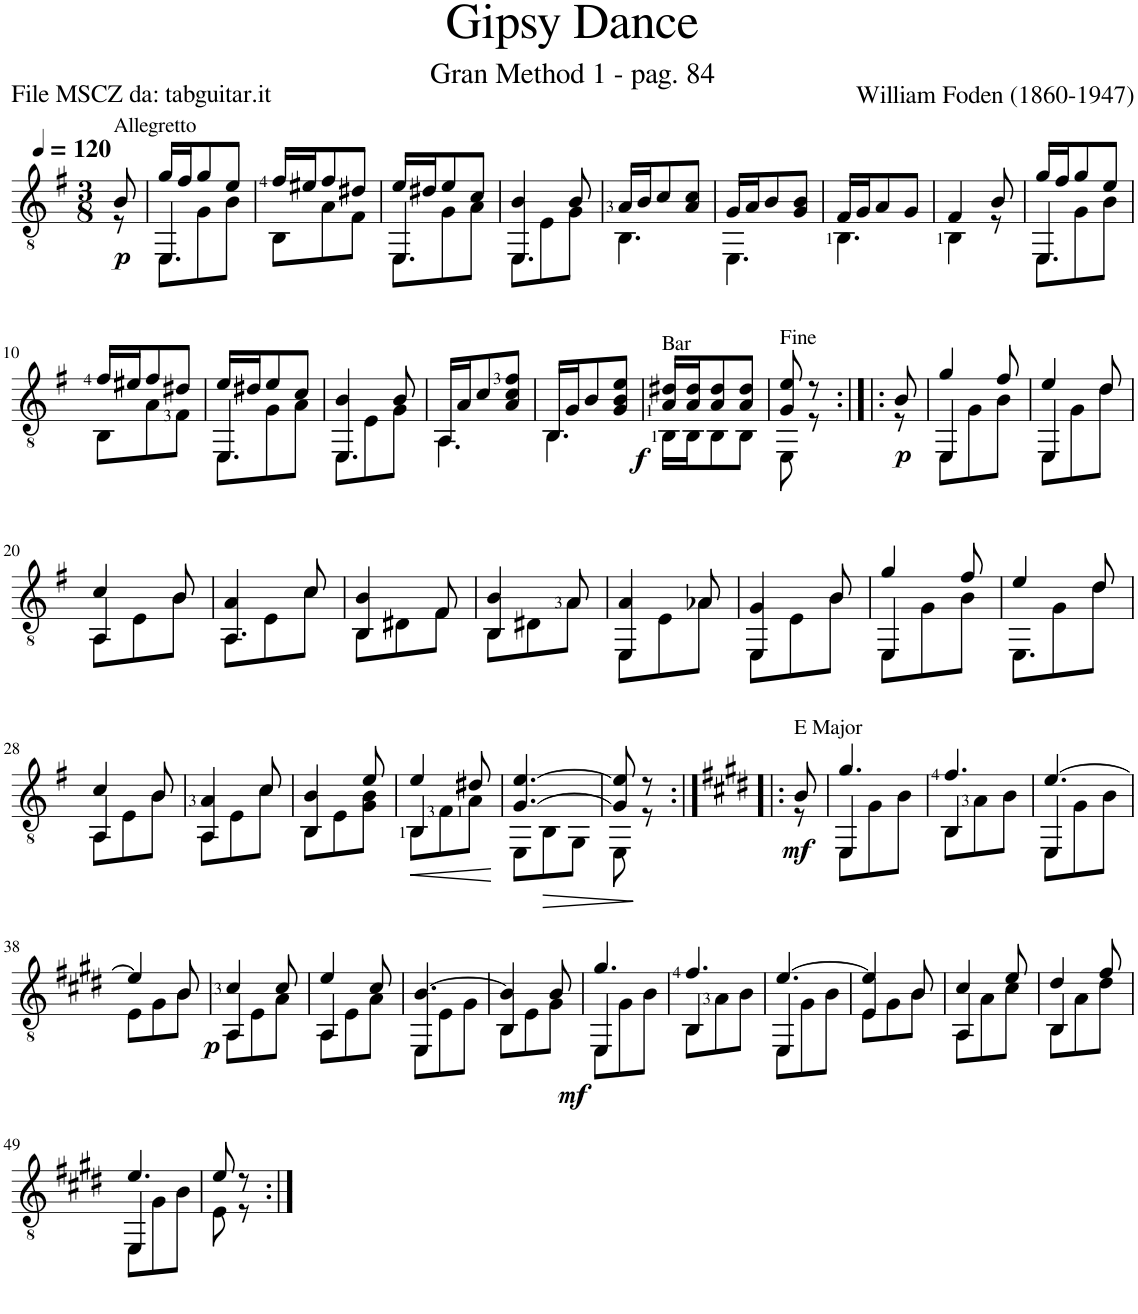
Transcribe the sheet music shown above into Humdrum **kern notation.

**kern	**dynam
*part1	*part1
*staff1	*staff1
*I"Guitar	*
*I'Guit.	*
*clefGv2	*
*k[f#]	*
*M3/8	*
*MM120	*
=	=
*^	*
!LO:TX:a:t=Allegretto	!	!
!	!	!LO:DY:b
8B/	8r	p
=1	=1	=1
*	*^	*
16g/LL	8EE\L	4.EE/	.
16f#/J	.	.	.
8g/	8G\	.	.
8e/J	8B\J	.	.
*	*v	*v	*
=2	=2	=2
16f#/LL	8BB\L	.
16e#X/J	.	.
8f#/	8A\	.
8d#X/J	8F#\J	.
=3	=3	=3
*	*^	*
16e/LL	8EE\L	4.EE/	.
16d#X/J	.	.	.
8e/	8G\	.	.
8c/J	8A\J	.	.
=4	=4	=4	=4
4B/	8EE\L	4.EE/	.
.	8E\	.	.
8B/	8G\J	.	.
*	*v	*v	*
=5	=5	=5
16A/LL	4.BB\	.
16B/J	.	.
8c/	.	.
8A/ 8c/J	.	.
=6	=6	=6
16G/LL	4.EE\	.
16A/J	.	.
8B/	.	.
8G/ 8B/J	.	.
=7	=7	=7
16F#/LL	4.BB\	.
16G/J	.	.
8A/	.	.
8G/J	.	.
=8	=8	=8
4F#/	4BB\	.
8B/	8r	.
=9	=9	=9
*	*^	*
16g/LL	8EE\L	4.EE/	.
16f#/J	.	.	.
8g/	8G\	.	.
8e/J	8B\J	.	.
*	*v	*v	*
!!LO:LB:g=z
=10	=10	=10
16f#/LL	8BB\L	.
16e#X/J	.	.
8f#/	8A\	.
8d#X/J	8F#\J	.
=11	=11	=11
*	*^	*
16e/LL	8EE\L	4.EE/	.
16d#X/J	.	.	.
8e/	8G\	.	.
8c/J	8A\J	.	.
=12	=12	=12	=12
4B/	8EE\L	4.EE/	.
.	8E\	.	.
8B/	8G\J	.	.
*	*v	*v	*
=13	=13	=13
16AA/LL	4.AA\	.
16A/J	.	.
8c/	.	.
8A/ 8c/ 8f#/J	.	.
=14	=14	=14
16BB/LL	4.BB\	.
16G/J	.	.
8B/	.	.
!	!	!LO:DY:b
8G/ 8B/ 8e/J	.	f
=15	=15	=15
!LO:TX:a:t=Bar	!	!
16A/ 16d#X/LL	16BB\LL	.
16A/ 16d#/J	16BB\J	.
8A/ 8d#/	8BB\	.
8A/ 8d#/J	8BB\J	.
=16	=16	=16
8G/ 8e/	8EE\	.
8r	8r	.
=17:|!|:	=17:|!|:	=17:|!|:
!	!	!LO:DY:b
8B/	8r	p
=18	=18	=18
*	*^	*
4g/	8EE\L	4.EE/	.
.	8G\	.	.
8f#/	8B\J	.	.
=19	=19	=19	=19
4e/	8EE\L	4.EE/	.
.	8G\	.	.
8d/	8d\J	.	.
!!LO:LB:g=z	!!	!!
=20	=20	=20	=20
4c/	8AA\L	4.AA/	.
.	8E\	.	.
8B/	8B\J	.	.
=21	=21	=21	=21
4A/	8AA\L	4.AA/	.
.	8E\	.	.
8c/	8c\J	.	.
=22	=22	=22	=22
4B/	8BB\L	4.BB/	.
.	8D#X\	.	.
8F#/	8F#\J	.	.
=23	=23	=23	=23
4B/	8BB\L	4.BB/	.
.	8D#X\	.	.
8A/	8A\J	.	.
=24	=24	=24	=24
4A/	8EE\L	4.EE/	.
.	8E\	.	.
8A-X/	8A-\J	.	.
=25	=25	=25	=25
4G/	8EE\L	4.EE/	.
.	8E\	.	.
8B/	8B\J	.	.
=26	=26	=26	=26
4g/	8EE\L	4.EE/	.
.	8G\	.	.
8f#/	8B\J	.	.
=27	=27	=27	=27
4e/	8EE\L	4.EE\	.
.	8G\	.	.
8d/	8d\J	.	.
!!LO:LB:g=z	!!	!!
=28	=28	=28	=28
4c/	8AA\L	4.AA/	.
.	8E\	.	.
8B/	8B\J	.	.
=29	=29	=29	=29
4A/	8AA\L	4.AA/	.
.	8E\	.	.
8c/	8c\J	.	.
=30	=30	=30	=30
4B/	8BB\L	4.BB/	.
.	8E\	.	.
8e/	8G\ 8B\J	.	.
=31	=31	=31	=31
!	!	!	!LO:HP:b
4e/	8BB\L	4.BB/	<
.	8F#\	.	.
8d#X/	8A\J	.	.
*v	*v	*v	*
.	[
=32	=32
*^	*
[4.G/ [4.e/	8EE\L	.
.	8BB\	.
.	8GG\J	.
=33	=33	=33
8G/] 8e/]	8EE\	.
8r	8r	.
=34:|!|:	=34:|!|:	=34:|!|:
*k[f#c#g#d#]	*	*
!LO:TX:a:t=E Major	!	!
!	!	!LO:DY:b
8B/	8r	mf
=35	=35	=35
*	*^	*
4.g#/	8EE\L	4.EE/	.
.	8G#\	.	.
.	8B\J	.	.
=36	=36	=36	=36
4.f#/	8BB\L	4.BB/	.
.	8A\	.	.
.	8B\J	.	.
=37	=37	=37	=37
[4.e/	8EE\L	4.EE/	.
.	8G#\	.	.
.	8B\J	.	.
*	*v	*v	*
!!LO:LB:g=z
=38	=38	=38
4e/]	8E\L	.
.	8G#\	.
!	!	!LO:DY:b
8B/	8B\J	p
=39	=39	=39
*	*^	*
4c#/	8AA\L	4.AA/	.
.	8E\	.	.
8c#/	8A\J	.	.
=40	=40	=40	=40
4e/	8AA\L	4.AA/	.
.	8E\	.	.
8c#/	8A\J	.	.
=41	=41	=41	=41
[4.B/	8EE\L	4.EE/	.
.	8E\	.	.
.	8G#\J	.	.
=42	=42	=42	=42
4B/]	8BB\L	4.BB/	.
.	8E\	.	.
!	!	!	!LO:DY:b
8B/	8G#\J	.	mf
=43	=43	=43	=43
4.g#/	8EE\L	4.EE/	.
.	8G#\	.	.
.	8B\J	.	.
=44	=44	=44	=44
4.f#/	8BB\L	4.BB/	.
.	8A\	.	.
.	8B\J	.	.
=45	=45	=45	=45
[4.e/	8EE\L	4.EE/	.
.	8G#\	.	.
.	8B\J	.	.
=46	=46	=46	=46
4e/]	8E\L	4.E/	.
.	8G#\	.	.
8B/	8B\J	.	.
=47	=47	=47	=47
4c#/	8AA\L	4.AA/	.
.	8A\	.	.
8e/	8c#\J	.	.
=48	=48	=48	=48
4d#/	8BB\L	4.BB/	.
.	8A\	.	.
8f#/	8d#\J	.	.
!!LO:LB:g=z	!!	!!
=49	=49	=49	=49
4.e/	8EE\L	4.EE/	.
.	8G#\	.	.
.	8B\J	.	.
*	*v	*v	*
=50	=50	=50
8e/	8E\	.
8r	8r	.
*v	*v	*
=:|!	=:|!
*-	*-
